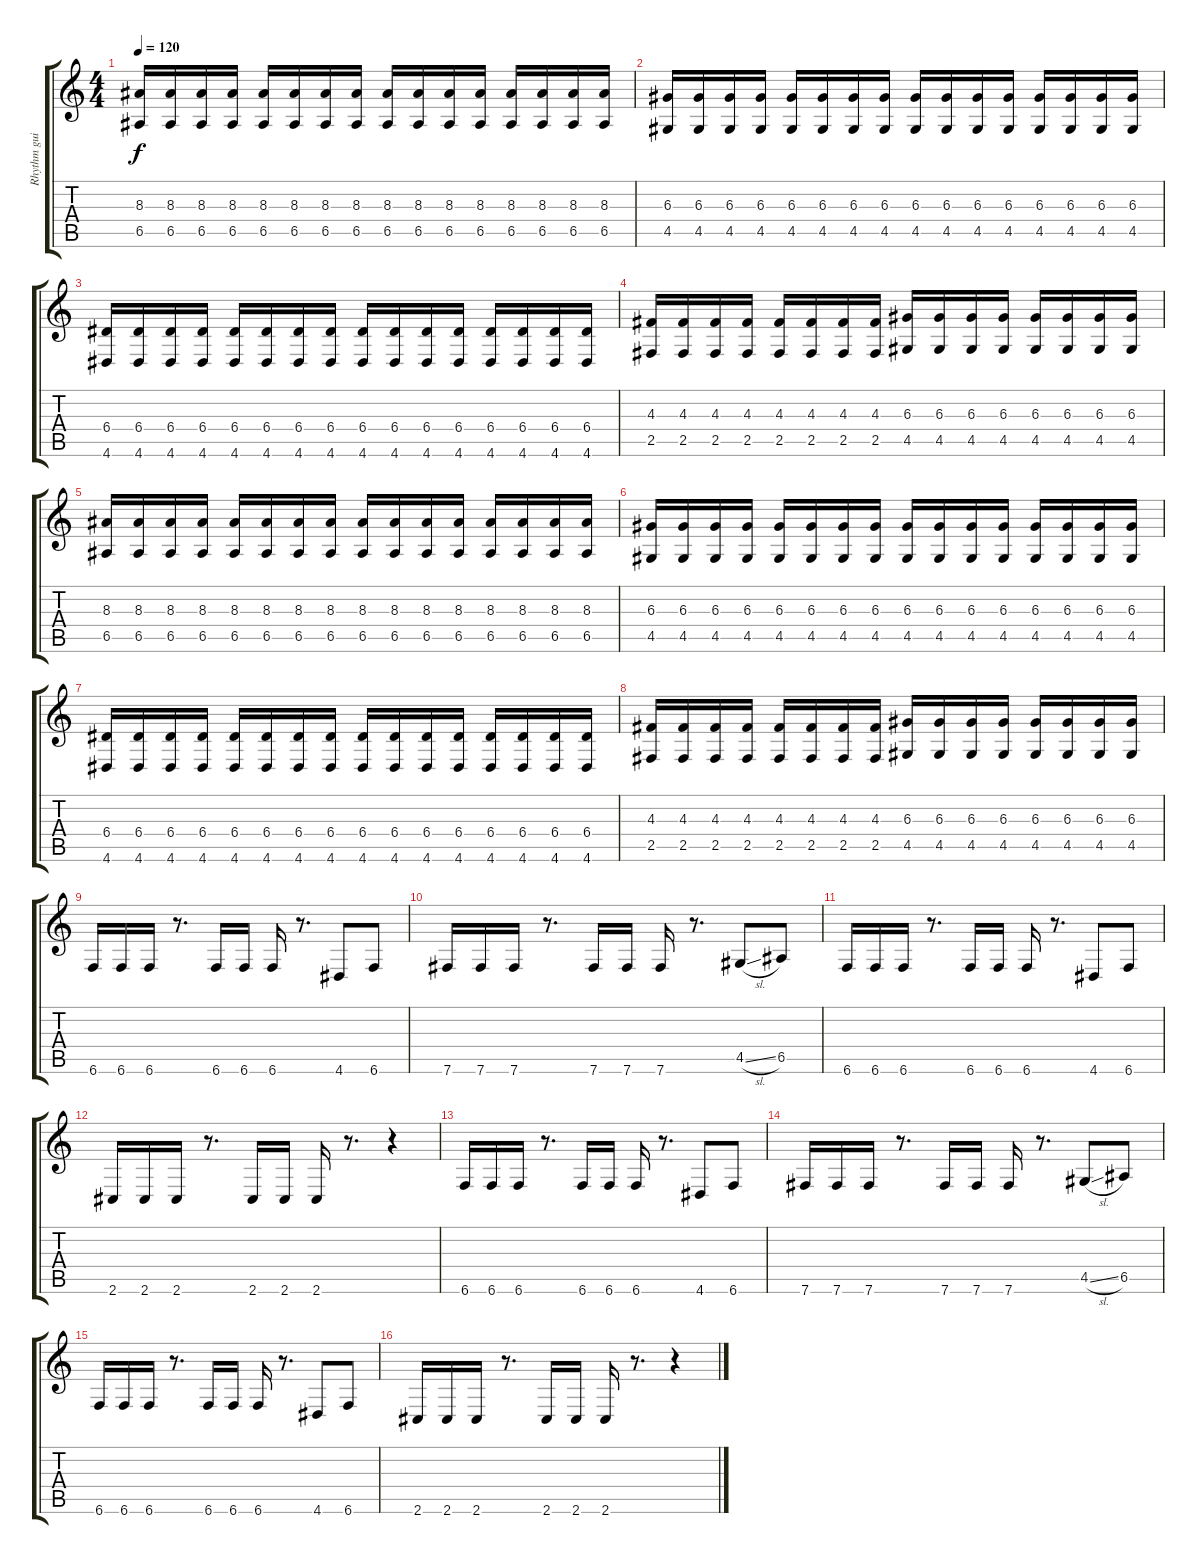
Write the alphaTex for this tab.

\track ("Rhythm guitar II" "Rhythm gui") {instrument distortionguitar}
\staff {score tabs}
\tuning (B3 Gb3 D3 A2 E2 B1) {hide}
\ts (4 4)
\tempo 120
\clef g2
\ks c
(8.3 6.5).16{dy f instrument distortionguitar} (8.3 6.5).16 (8.3 6.5).16 (8.3 6.5).16 (8.3 6.5).16 (8.3 6.5).16 (8.3 6.5).16 (8.3 6.5).16 (8.3 6.5).16 (8.3 6.5).16 (8.3 6.5).16 (8.3 6.5).16 (8.3 6.5).16 (8.3 6.5).16 (8.3 6.5).16 (8.3 6.5).16 |
(6.3 4.5).16 (6.3 4.5).16 (6.3 4.5).16 (6.3 4.5).16 (6.3 4.5).16 (6.3 4.5).16 (6.3 4.5).16 (6.3 4.5).16 (6.3 4.5).16 (6.3 4.5).16 (6.3 4.5).16 (6.3 4.5).16 (6.3 4.5).16 (6.3 4.5).16 (6.3 4.5).16 (6.3 4.5).16 |
(6.4 4.6).16 (6.4 4.6).16 (6.4 4.6).16 (6.4 4.6).16 (6.4 4.6).16 (6.4 4.6).16 (6.4 4.6).16 (6.4 4.6).16 (6.4 4.6).16 (6.4 4.6).16 (6.4 4.6).16 (6.4 4.6).16 (6.4 4.6).16 (6.4 4.6).16 (6.4 4.6).16 (6.4 4.6).16 |
(4.3 2.5).16 (4.3 2.5).16 (4.3 2.5).16 (4.3 2.5).16 (4.3 2.5).16 (4.3 2.5).16 (4.3 2.5).16 (4.3 2.5).16 (6.3 4.5).16 (6.3 4.5).16 (6.3 4.5).16 (6.3 4.5).16 (6.3 4.5).16 (6.3 4.5).16 (6.3 4.5).16 (6.3 4.5).16 |
(8.3 6.5).16 (8.3 6.5).16 (8.3 6.5).16 (8.3 6.5).16 (8.3 6.5).16 (8.3 6.5).16 (8.3 6.5).16 (8.3 6.5).16 (8.3 6.5).16 (8.3 6.5).16 (8.3 6.5).16 (8.3 6.5).16 (8.3 6.5).16 (8.3 6.5).16 (8.3 6.5).16 (8.3 6.5).16 |
(6.3 4.5).16 (6.3 4.5).16 (6.3 4.5).16 (6.3 4.5).16 (6.3 4.5).16 (6.3 4.5).16 (6.3 4.5).16 (6.3 4.5).16 (6.3 4.5).16 (6.3 4.5).16 (6.3 4.5).16 (6.3 4.5).16 (6.3 4.5).16 (6.3 4.5).16 (6.3 4.5).16 (6.3 4.5).16 |
(6.4 4.6).16 (6.4 4.6).16 (6.4 4.6).16 (6.4 4.6).16 (6.4 4.6).16 (6.4 4.6).16 (6.4 4.6).16 (6.4 4.6).16 (6.4 4.6).16 (6.4 4.6).16 (6.4 4.6).16 (6.4 4.6).16 (6.4 4.6).16 (6.4 4.6).16 (6.4 4.6).16 (6.4 4.6).16 |
(4.3 2.5).16 (4.3 2.5).16 (4.3 2.5).16 (4.3 2.5).16 (4.3 2.5).16 (4.3 2.5).16 (4.3 2.5).16 (4.3 2.5).16 (6.3 4.5).16 (6.3 4.5).16 (6.3 4.5).16 (6.3 4.5).16 (6.3 4.5).16 (6.3 4.5).16 (6.3 4.5).16 (6.3 4.5).16 |
6.6.16 6.6.16 6.6.16 r.8{d} 6.6.16 6.6.16 6.6.16 r.8{d} 4.6.8 6.6.8 |
7.6.16 7.6.16 7.6.16 r.8{d} 7.6.16 7.6.16 7.6.16 r.8{d} 4.5{sl}.8 6.5.8 |
6.6.16 6.6.16 6.6.16 r.8{d} 6.6.16 6.6.16 6.6.16 r.8{d} 4.6.8 6.6.8 |
2.6.16 2.6.16 2.6.16 r.8{d} 2.6.16 2.6.16 2.6.16 r.8{d} r.4 |
6.6.16 6.6.16 6.6.16 r.8{d} 6.6.16 6.6.16 6.6.16 r.8{d} 4.6.8 6.6.8 |
7.6.16 7.6.16 7.6.16 r.8{d} 7.6.16 7.6.16 7.6.16 r.8{d} 4.5{sl}.8 6.5.8 |
6.6.16 6.6.16 6.6.16 r.8{d} 6.6.16 6.6.16 6.6.16 r.8{d} 4.6.8 6.6.8 |
2.6.16 2.6.16 2.6.16 r.8{d} 2.6.16 2.6.16 2.6.16 r.8{d} r.4
